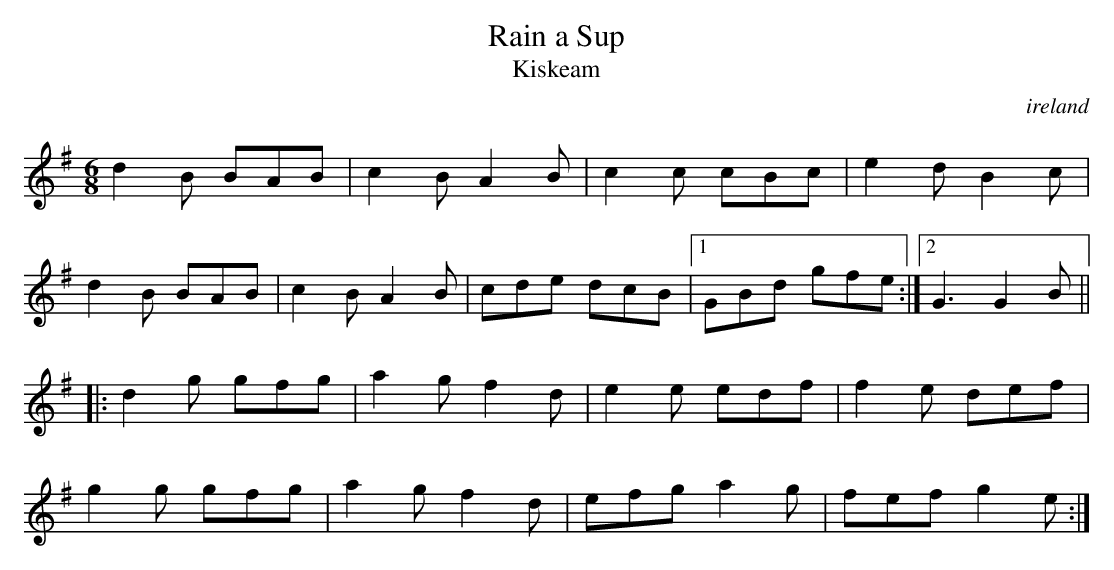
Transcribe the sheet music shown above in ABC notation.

X:1
T:Rain a Sup
T:Kiskeam
O:ireland
M:6/8
K:G
d2B BAB|c2B A2B|c2c cBc|e2d B2c|
d2B BAB|c2B A2B|cde dcB|1 GBd gfe:|2 G3 G2B||
|:d2g gfg|a2g f2d|e2e edf|f2e def|
g2g gfg|a2g f2d|efg a2g|fef g2e:|
